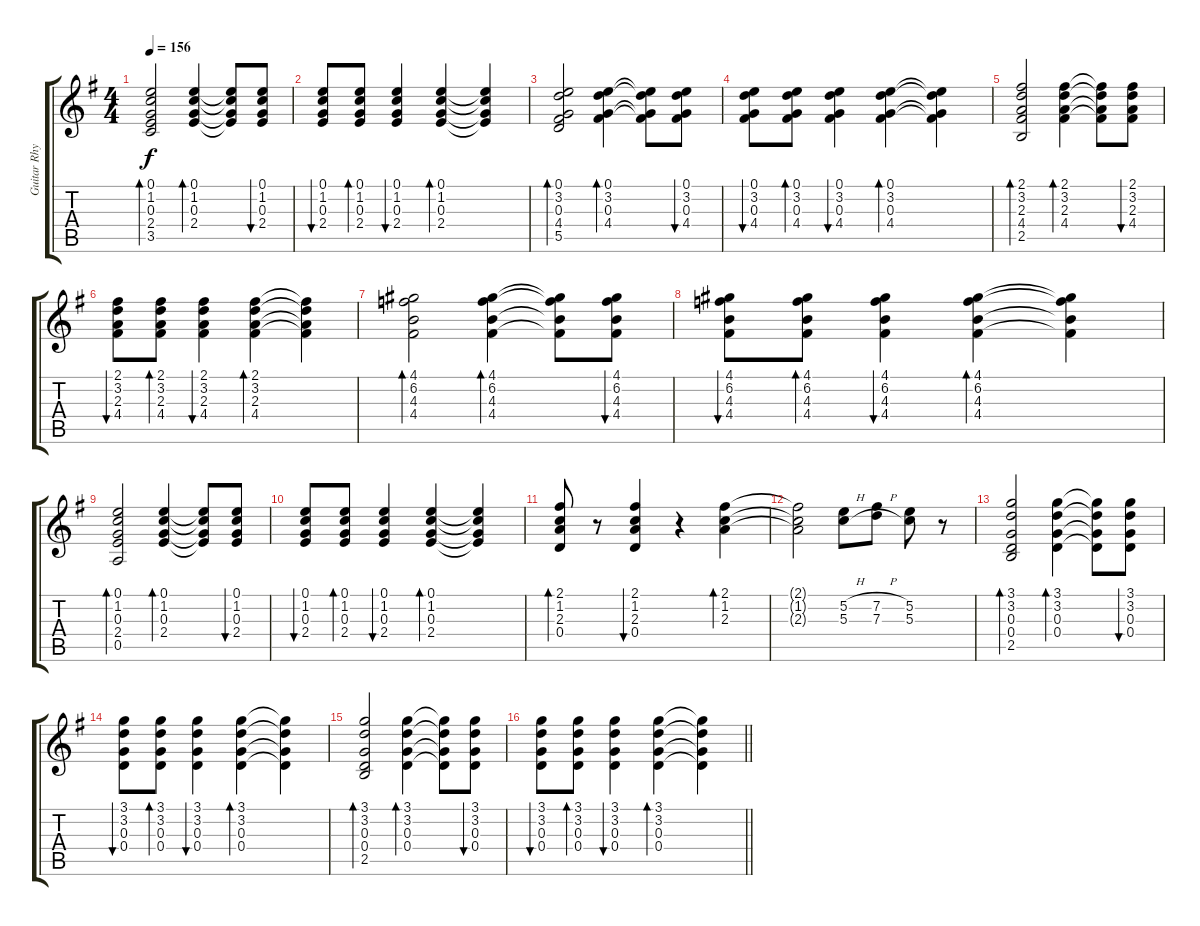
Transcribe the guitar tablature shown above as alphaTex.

\track ("Guitar Rhythm" "Guitar Rhy") {instrument electricguitarjazz}
\staff {score tabs}
\tuning (E4 B3 G3 D3 A2 E2) {hide}
\ts (4 4)
\tempo 156
\clef g2
\ks g
(0.1 1.2 0.3 2.4 3.5).2{bd 60 dy f} (0.1 1.2 0.3 2.4).4{bd 60} (0.1{t} 1.2{t} 0.3{t} 2.4{t}).8 (0.1 1.2 0.3 2.4).8{bu 60} |
(0.1 1.2 0.3 2.4).8{bu 60} (0.1 1.2 0.3 2.4).8{bd 60} (0.1 1.2 0.3 2.4).4{bu 60} (0.1 1.2 0.3 2.4).4{bd 60} (0.1{t} 1.2{t} 0.3{t} 2.4{t}).4 |
(0.1 3.2 0.3 4.4 5.5).2{bd 60} (0.1 3.2 0.3 4.4).4{bd 60} (0.1{t} 3.2{t} 0.3{t} 4.4{t}).8 (0.1 3.2 0.3 4.4).8{bu 60} |
(0.1 3.2 0.3 4.4).8{bu 60} (0.1 3.2 0.3 4.4).8{bd 60} (0.1 3.2 0.3 4.4).4{bu 60} (0.1 3.2 0.3 4.4).4{bd 60} (0.1{t} 3.2{t} 0.3{t} 4.4{t}).4 |
(2.1 3.2 2.3 4.4 2.5).2{bd 60} (2.1 3.2 2.3 4.4).4{bd 60} (2.1{t} 3.2{t} 2.3{t} 4.4{t}).8 (2.1 3.2 2.3 4.4).8{bu 60} |
(2.1 3.2 2.3 4.4).8{bu 60} (2.1 3.2 2.3 4.4).8{bd 60} (2.1 3.2 2.3 4.4).4{bu 60} (2.1 3.2 2.3 4.4).4{bd 60} (2.1{t} 3.2{t} 2.3{t} 4.4{t}).4 |
(4.1 6.2 4.3 4.4).2{bd 60} (4.1 6.2 4.3 4.4).4{bd 60} (4.1{t} 6.2{t} 4.3{t} 4.4{t}).8 (4.1 6.2 4.3 4.4).8{bu 60} |
(4.1 6.2 4.3 4.4).8{bu 60} (4.1 6.2 4.3 4.4).8{bd 60} (4.1 6.2 4.3 4.4).4{bu 60} (4.1 6.2 4.3 4.4).4{bd 60} (4.1{t} 6.2{t} 4.3{t} 4.4{t}).4 |
(0.1 1.2 0.3 2.4 0.5).2{bd 60} (0.1 1.2 0.3 2.4).4{bd 60} (0.1{t} 1.2{t} 0.3{t} 2.4{t}).8 (0.1 1.2 0.3 2.4).8{bu 60} |
(0.1 1.2 0.3 2.4).8{bu 60} (0.1 1.2 0.3 2.4).8{bd 60} (0.1 1.2 0.3 2.4).4{bu 60} (0.1 1.2 0.3 2.4).4{bd 60} (0.1{t} 1.2{t} 0.3{t} 2.4{t}).4 |
(2.1 1.2 2.3 0.4).8{bd 60} r.8 (2.1 1.2 2.3 0.4).4{bu 60} r.4 (2.1 1.2 2.3).4{bd 240} |
(2.1{t} 1.2{t} 2.3{t}).2 (5.2{h} 5.3{h}).8 (7.2{h} 7.3{h}).8 (5.2 5.3).8 r.8 |
(3.1 3.2 0.3 0.4 2.5).2{bd 60} (3.1 3.2 0.3 0.4).4{bd 60} (3.1{t} 3.2{t} 0.3{t} 0.4{t}).8 (3.1 3.2 0.3 0.4).8{bu 60} |
(3.1 3.2 0.3 0.4).8{bu 60} (3.1 3.2 0.3 0.4).8{bd 60} (3.1 3.2 0.3 0.4).4{bu 60} (3.1 3.2 0.3 0.4).4{bd 60} (3.1{t} 3.2{t} 0.3{t} 0.4{t}).4 |
(3.1 3.2 0.3 0.4 2.5).2{bd 60} (3.1 3.2 0.3 0.4).4{bd 60} (3.1{t} 3.2{t} 0.3{t} 0.4{t}).8 (3.1 3.2 0.3 0.4).8{bu 60} |
\barLineRight lightlight
(3.1 3.2 0.3 0.4).8{bu 60} (3.1 3.2 0.3 0.4).8{bd 60} (3.1 3.2 0.3 0.4).4{bu 60} (3.1 3.2 0.3 0.4).4{bd 60} (3.1{t} 3.2{t} 0.3{t} 0.4{t}).4
